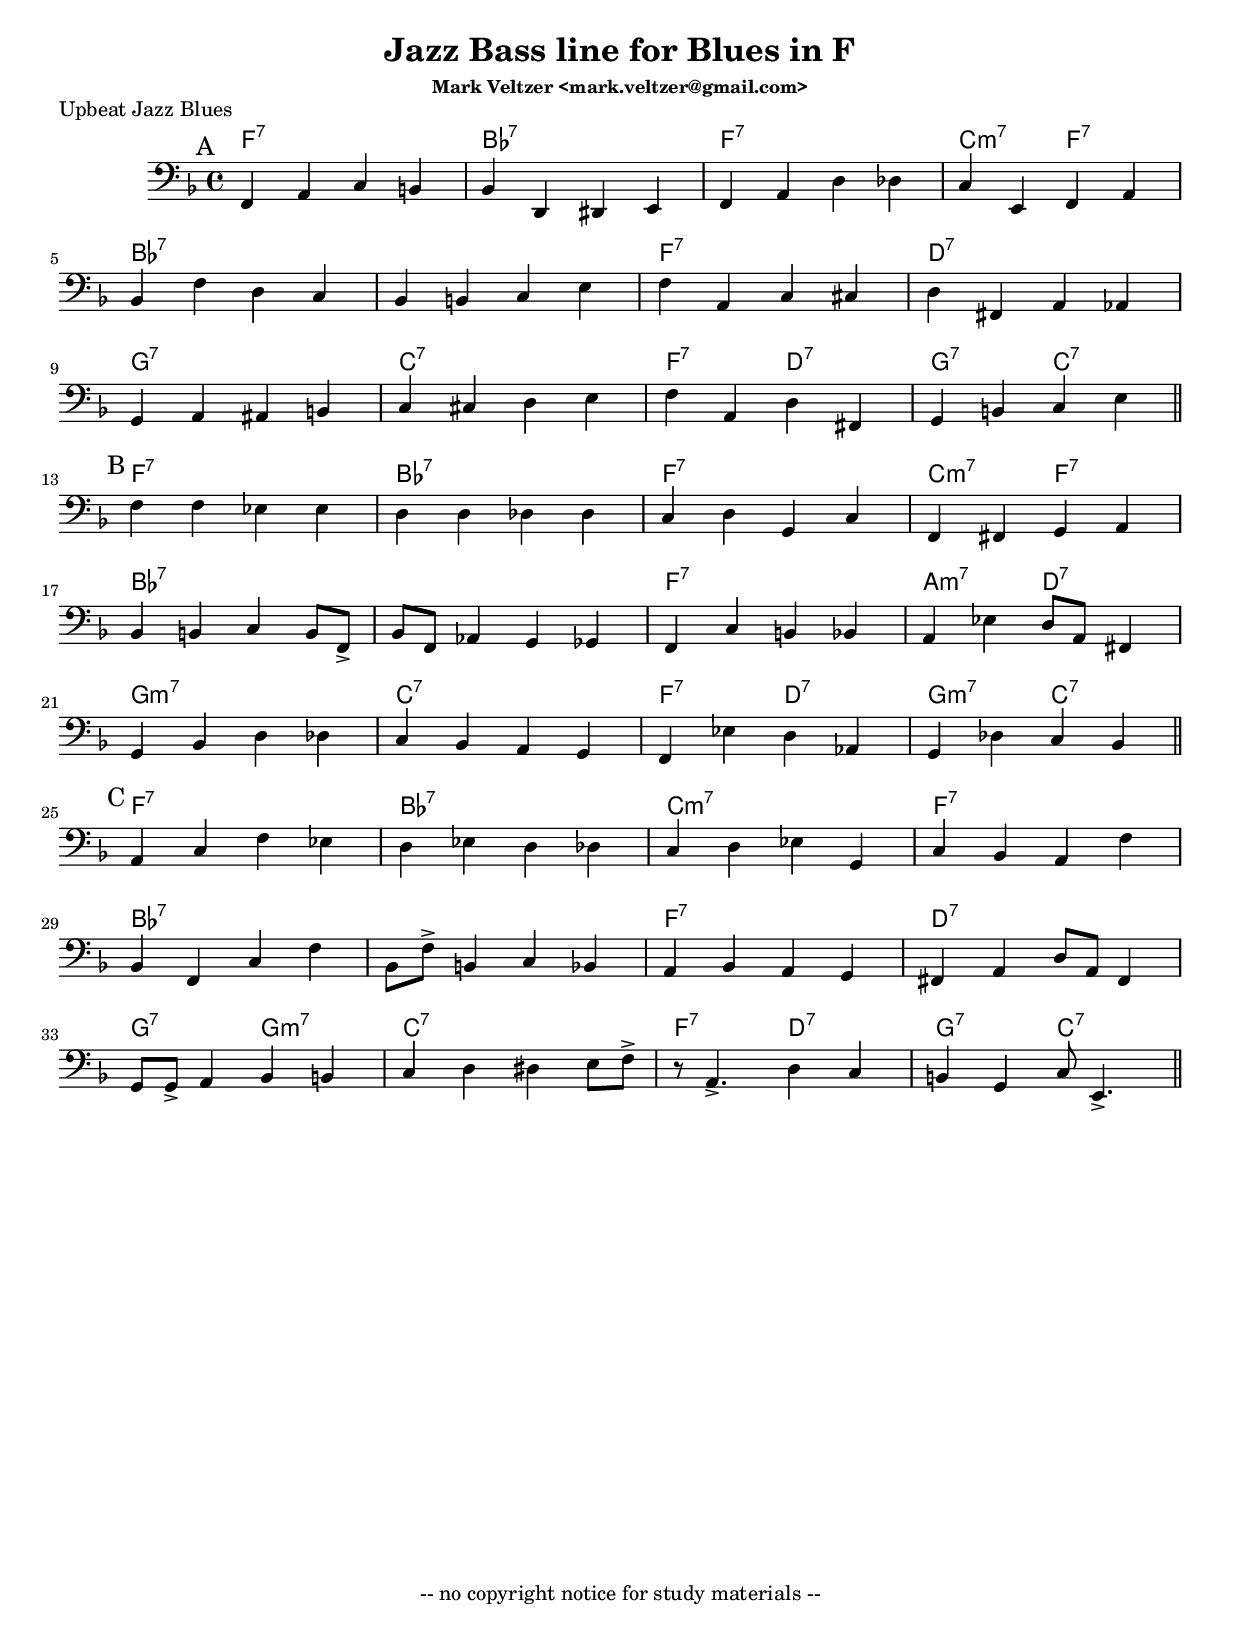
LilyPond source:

\include "src/include/common.lyi"
\header {
	title="Jazz Bass line for Blues in F"
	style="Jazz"
	piece="Upbeat Jazz Blues"

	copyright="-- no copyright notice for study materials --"

	completion="5"
}

%{
	TODO:
%}

\score {
<<
\chords {
	\set chordChanges = ##t
	\mark "A"
	f1:7 | bes1:7 | f1:7 | c2:min7 f2:7 |
	bes1:7 | bes1:7 | f1:7 | d1:7 |
	g1:7 | c1:7 | f2:7 d2:7 | g2:7 c2:7 \bar "||"
	\mark "B"
	f1:7 | bes1:7 | f1:7 | c2:min7 f2:7 |
	bes1:7 | bes1:7 | f1:7 | a2:min7 d2:7 |
	g1:min7 | c1:7 | f2:7 d2:7 | g2:min7 c2:7 \bar "||"
	\mark "C"
	f1:7 | bes1:7 | c1:min7 | f1:7 |
	bes1:7 | bes1:7 | f1:7 | d1:7 |
	g2:7 g:min7 | c1:7 | f2:7 d2:7 | g2:7 c2:7 \bar "||"
}
\new Voice="melody" {
	\time 4/4
	\key f \major
	\clef bass
	f,4 a, c b, | bes, d, dis, e, | f, a, d des | c e, f, a, | \break
	bes, f d c | bes, b, c e | f a, c cis | d fis, a, aes, | \break
	g, a, ais, b, | c cis d e | f a, d fis, | g, b, c e \bar "||" \break
	f f ees ees | d d des des | c d g, c | f, fis, g, a, | \break
	bes,4 b,4 c4 b,8 f,8-> | bes,8 f,8 aes,4 g, ges, | f, c b, bes, | a, ees d8 a,8 fis,4 | \break
	g, bes, d des | c bes, a, g, | f, ees d aes, | g, des c bes, \bar "||" \break
	a, c f ees | d ees d des | c d ees g, | c bes, a, f | \break
	bes, f, c f | bes,8 f8-> b,4 c bes, | a, bes, a, g, | fis, a, d8 a,8 fis,4 | \break
	g,8 g,8-> a,4 bes, b, | c d dis e8 f8-> | r8 a,4.-> d4 c | b, g, c8 e,4.-> \bar "||" \break
}

>>
	\midi {
		\context {
			\Score
			tempoWholesPerMinute = #(ly:make-moment 130 4)
		}
	}
	\layout {}
}
